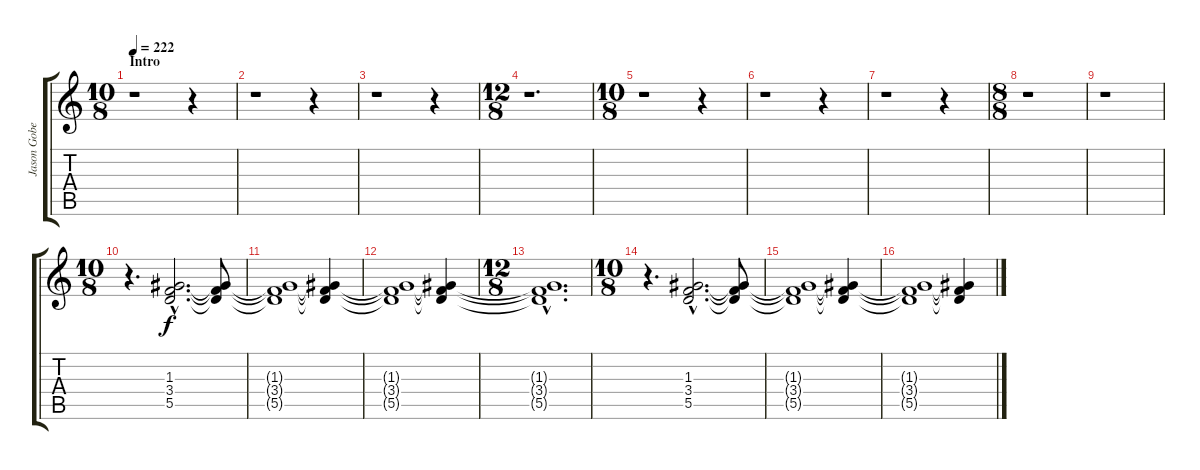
\track ("Jason Gobel (Clean)" "Jason Gobe") {instrument electricguitarjazz}
\staff {score tabs}
\tuning (E4 B3 G3 D3 A2 E2) {hide}
\ts (10 8)
\section ("" "Intro")
\tempo 222
\clef g2
\ks c
r.1{dy f instrument electricguitarjazz} r.4 |
r.1 r.4 |
r.1 r.4 |
\ts (12 8)
r.1{d} |
\ts (10 8)
r.1 r.4 |
r.1 r.4 |
r.1 r.4 |
\ts (8 8)
r.1 |
r.1 |
\ts (10 8)
r.4{d} (1.3{hac} 3.4{hac} 5.5{hac}).2{d} (1.3{t} 3.4{t} 5.5{t}).8 |
(1.3{t} 3.4{t} 5.5{t}).1 (1.3{t} 3.4{t} 5.5{t}).4 |
(1.3{t} 3.4{t} 5.5{t}).1 (1.3{t} 3.4{t} 5.5{t}).4 |
\ts (12 8)
(1.3{hac t} 3.4{hac t} 5.5{hac t}).1{d} |
\ts (10 8)
r.4{d} (1.3{hac} 3.4{hac} 5.5{hac}).2{d} (1.3{t} 3.4{t} 5.5{t}).8 |
(1.3{t} 3.4{t} 5.5{t}).1 (1.3{t} 3.4{t} 5.5{t}).4 |
(1.3{t} 3.4{t} 5.5{t}).1 (1.3{t} 3.4{t} 5.5{t}).4
